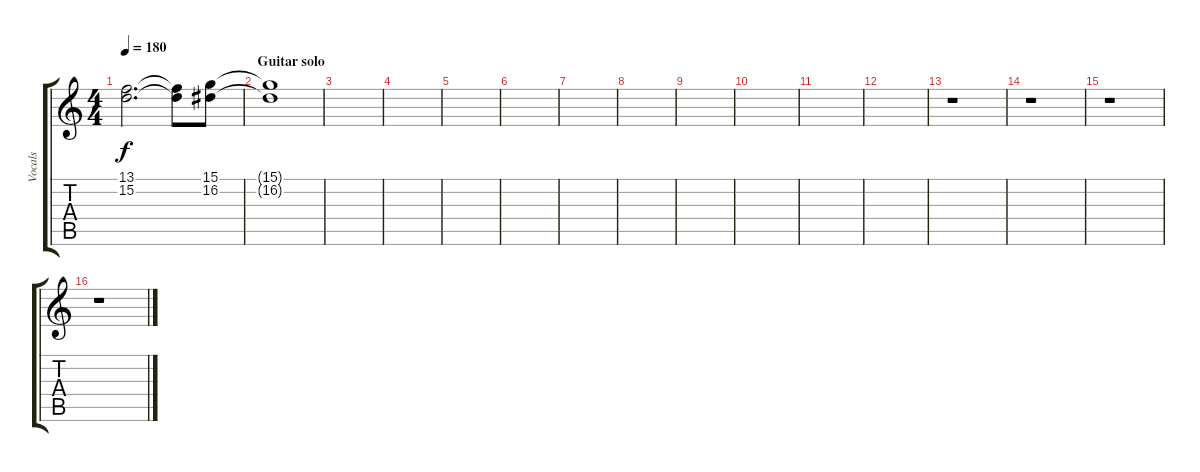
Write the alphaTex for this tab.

\track ("Vocals" "Vocals") {instrument trumpet}
\staff {score tabs}
\tuning (E4 B3 G3 D3 A2 E2) {hide}
\ts (4 4)
\tempo 180
\clef g2
\ks c
(13.1 15.2).2{d dy f} (13.1{t} 15.2{t}).8 (15.1 16.2).8 |
\section ("" "Guitar solo")
(15.1{t} 16.2{t}).1 |
|
|
|
|
|
|
|
|
|
|
r.1 |
r.1 |
r.1 |
r.1
